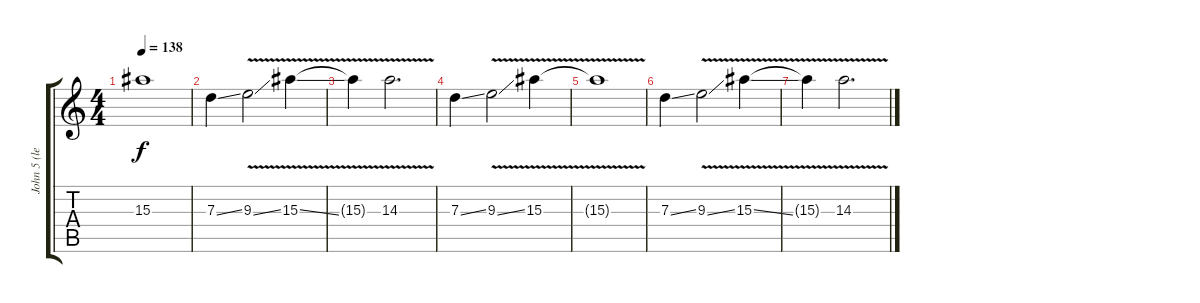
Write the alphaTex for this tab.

\track ("John 5 (lead 2)" "John 5 (le") {instrument distortionguitar}
\staff {score tabs}
\tuning (E4 B3 G3 D3 A2 E2) {hide}
\ts (4 4)
\tempo 138
\clef g2
\ks c
15.3{t}.1{dy f} |
7.3{ss}.4 9.3{v ss}.2 15.3{v ss}.4 |
15.3{t}.4 14.3{v}.2{d} |
7.3{ss}.4 9.3{v ss}.2 15.3{v}.4 |
15.3{t}.1 |
7.3{ss}.4 9.3{v ss}.2 15.3{v ss}.4 |
15.3{t}.4 14.3{v}.2{d}
